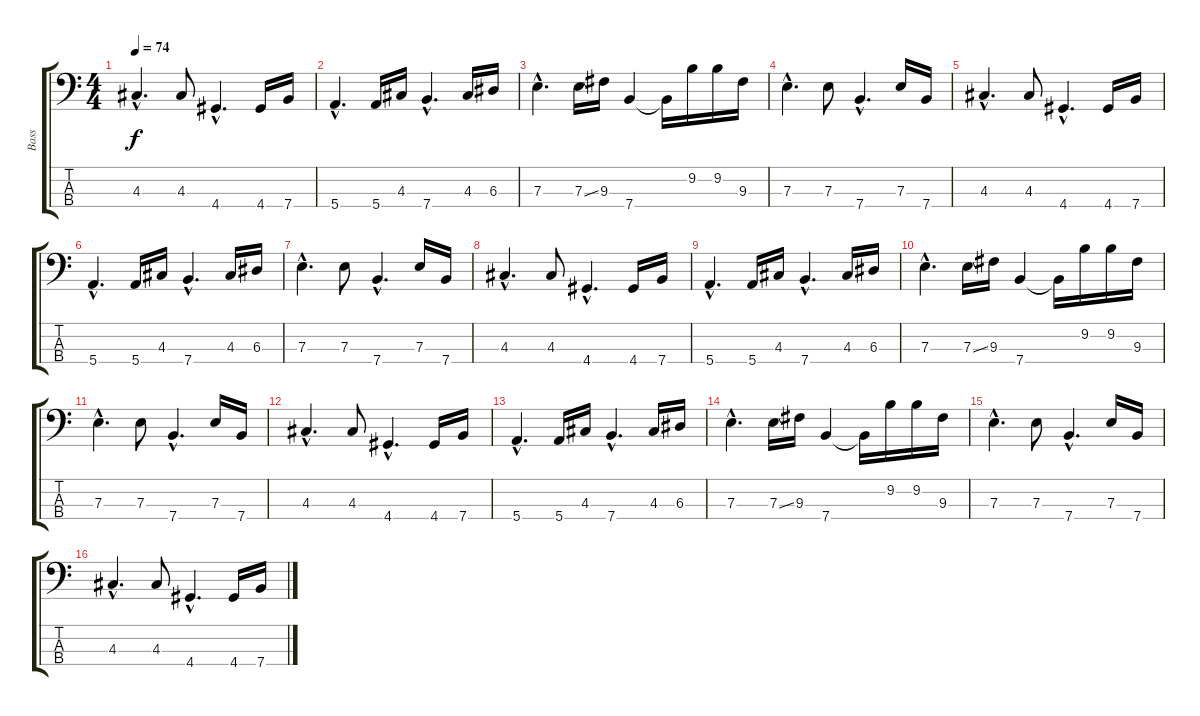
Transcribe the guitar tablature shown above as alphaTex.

\track ("Bass" "Bass") {instrument electricbassfinger}
\staff {score tabs}
\tuning (G2 D2 A1 E1) {hide}
\ts (4 4)
\tempo 74
\clef f4
\ks c
4.3{hac}.4{d dy f} 4.3.8 4.4{hac}.4{d} 4.4.16 7.4.16 |
5.4{hac}.4{d} 5.4.16 4.3.16 7.4{hac}.4{d} 4.3.16 6.3.16 |
7.3{hac}.4{d} 7.3{ss}.16 9.3.16 7.4.4 7.4{t}.16 9.2.16 9.2.16 9.3.16 |
7.3{hac}.4{d} 7.3.8 7.4{hac}.4{d} 7.3.16 7.4.16 |
4.3{hac}.4{d} 4.3.8 4.4{hac}.4{d} 4.4.16 7.4.16 |
5.4{hac}.4{d} 5.4.16 4.3.16 7.4{hac}.4{d} 4.3.16 6.3.16 |
7.3{hac}.4{d} 7.3.8 7.4{hac}.4{d} 7.3.16 7.4.16 |
4.3{hac}.4{d} 4.3.8 4.4{hac}.4{d} 4.4.16 7.4.16 |
5.4{hac}.4{d} 5.4.16 4.3.16 7.4{hac}.4{d} 4.3.16 6.3.16 |
7.3{hac}.4{d} 7.3{ss}.16 9.3.16 7.4.4 7.4{t}.16 9.2.16 9.2.16 9.3.16 |
7.3{hac}.4{d} 7.3.8 7.4{hac}.4{d} 7.3.16 7.4.16 |
4.3{hac}.4{d} 4.3.8 4.4{hac}.4{d} 4.4.16 7.4.16 |
5.4{hac}.4{d} 5.4.16 4.3.16 7.4{hac}.4{d} 4.3.16 6.3.16 |
7.3{hac}.4{d} 7.3{ss}.16 9.3.16 7.4.4 7.4{t}.16 9.2.16 9.2.16 9.3.16 |
7.3{hac}.4{d} 7.3.8 7.4{hac}.4{d} 7.3.16 7.4.16 |
4.3{hac}.4{d} 4.3.8 4.4{hac}.4{d} 4.4.16 7.4.16
